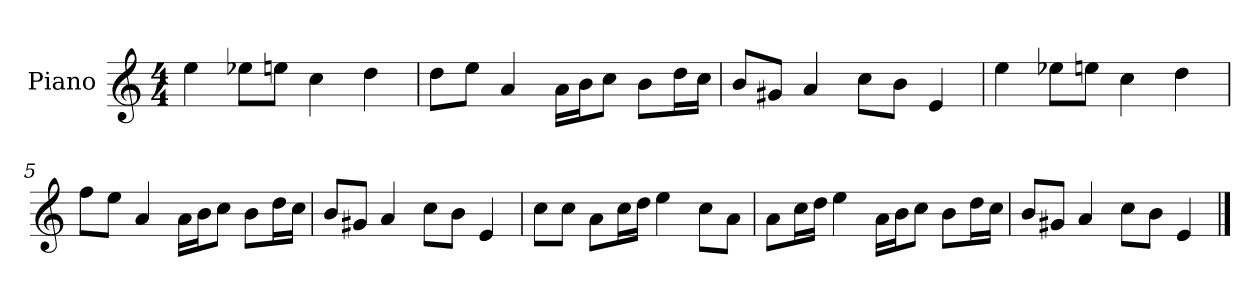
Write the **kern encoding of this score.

**kern
*part1
*staff1
*I"Piano
*I'P-no
*clefG2
*k[]
*M4/4
*MM90
=1
4ee\
8ee-X\L
8een\J
4cc\
4dd\
=2
8dd\L
8ee\J
4a/
16a\LL
16b\J
8cc\J
8b\L
16dd\L
16cc\JJ
=3
8b/L
8g#X/J
4a/
8cc\L
8b\J
4e/
=4
4ee\
8ee-X\L
8een\J
4cc\
4dd\
=5
8ff\L
8ee\J
4a/
16a\LL
16b\J
8cc\J
8b\L
16dd\L
16cc\JJ
!!LO:LB:g=z
=6
8b/L
8g#X/J
4a/
8cc\L
8b\J
4e/
=7
8cc\L
8cc\J
8a\L
16cc\L
16dd\JJ
4ee\
8cc\L
8a\J
=8
8a\L
16cc\L
16dd\JJ
4ee\
16a\LL
16b\J
8cc\J
8b\L
16dd\L
16cc\JJ
=9
8b/L
8g#X/J
4a/
8cc\L
8b\J
4e/
==
*-
